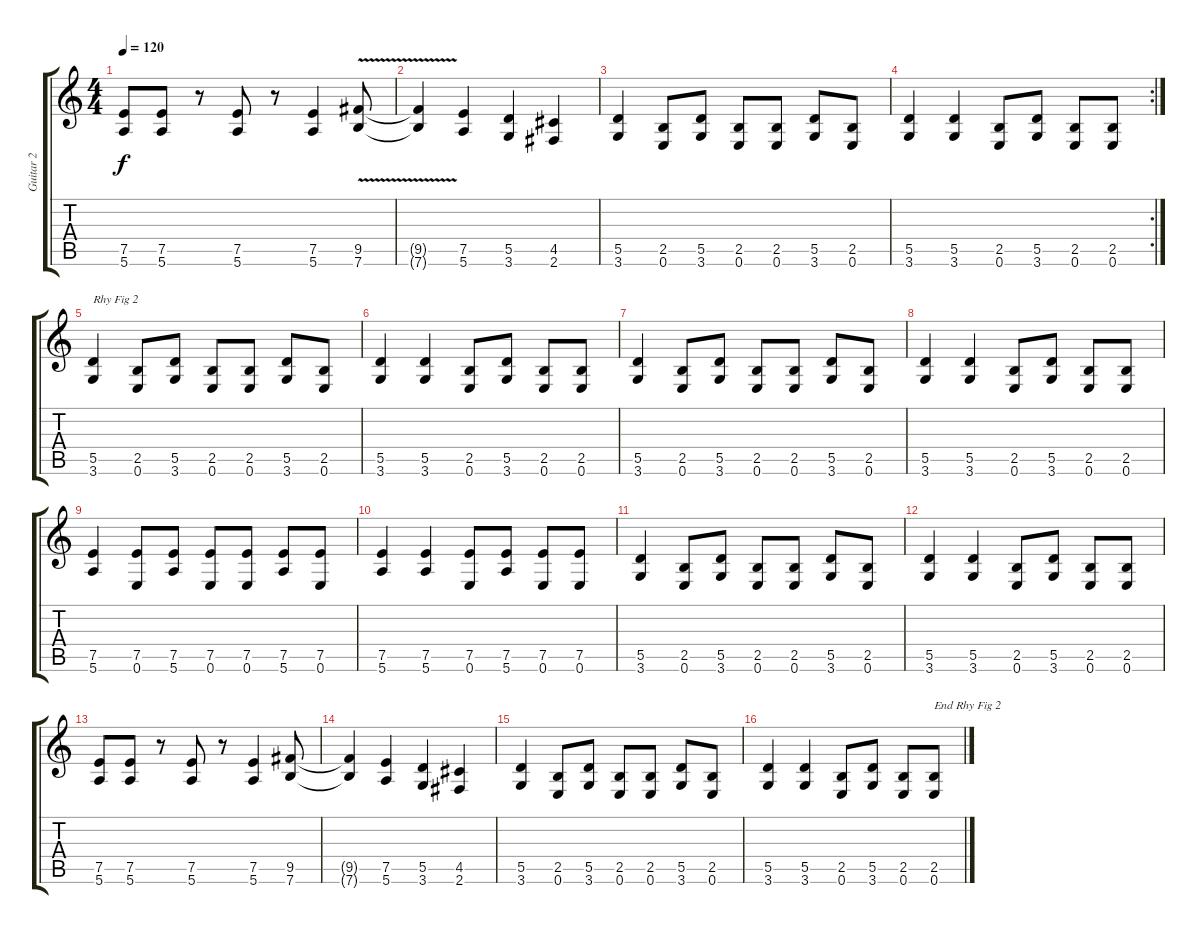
\track ("Guitar 2" "Guitar 2") {instrument overdrivenguitar}
\staff {score tabs}
\tuning (E4 B3 G3 D3 A2 E2) {hide}
\ts (4 4)
\tempo 120
\clef g2
\ks c
(7.5 5.6).8{dy f} (7.5 5.6).8 r.8 (7.5 5.6).8 r.8 (7.5 5.6).4 (9.5{v} 7.6{v}).8 |
(9.5{t} 7.6{t}).4 (7.5 5.6).4 (5.5 3.6).4 (4.5 2.6).4 |
(5.5 3.6).4 (2.5 0.6).8 (5.5 3.6).8 (2.5 0.6).8 (2.5 0.6).8 (5.5 3.6).8 (2.5 0.6).8 |
\rc 2
(5.5 3.6).4 (5.5 3.6).4 (2.5 0.6).8 (5.5 3.6).8 (2.5 0.6).8 (2.5 0.6).8 |
(5.5 3.6).4{txt "Rhy Fig 2"} (2.5 0.6).8 (5.5 3.6).8 (2.5 0.6).8 (2.5 0.6).8 (5.5 3.6).8 (2.5 0.6).8 |
(5.5 3.6).4 (5.5 3.6).4 (2.5 0.6).8 (5.5 3.6).8 (2.5 0.6).8 (2.5 0.6).8 |
(5.5 3.6).4 (2.5 0.6).8 (5.5 3.6).8 (2.5 0.6).8 (2.5 0.6).8 (5.5 3.6).8 (2.5 0.6).8 |
(5.5 3.6).4 (5.5 3.6).4 (2.5 0.6).8 (5.5 3.6).8 (2.5 0.6).8 (2.5 0.6).8 |
(7.5 5.6).4 (7.5 0.6).8 (7.5 5.6).8 (7.5 0.6).8 (7.5 0.6).8 (7.5 5.6).8 (7.5 0.6).8 |
(7.5 5.6).4 (7.5 5.6).4 (7.5 0.6).8 (7.5 5.6).8 (7.5 0.6).8 (7.5 0.6).8 |
(5.5 3.6).4 (2.5 0.6).8 (5.5 3.6).8 (2.5 0.6).8 (2.5 0.6).8 (5.5 3.6).8 (2.5 0.6).8 |
(5.5 3.6).4 (5.5 3.6).4 (2.5 0.6).8 (5.5 3.6).8 (2.5 0.6).8 (2.5 0.6).8 |
(7.5 5.6).8 (7.5 5.6).8 r.8 (7.5 5.6).8 r.8 (7.5 5.6).4 (9.5 7.6).8 |
(9.5{t} 7.6{t}).4 (7.5 5.6).4 (5.5 3.6).4 (4.5 2.6).4 |
(5.5 3.6).4 (2.5 0.6).8 (5.5 3.6).8 (2.5 0.6).8 (2.5 0.6).8 (5.5 3.6).8 (2.5 0.6).8 |
(5.5 3.6).4 (5.5 3.6).4 (2.5 0.6).8 (5.5 3.6).8 (2.5 0.6).8 (2.5 0.6).8{txt "End Rhy Fig 2"}
